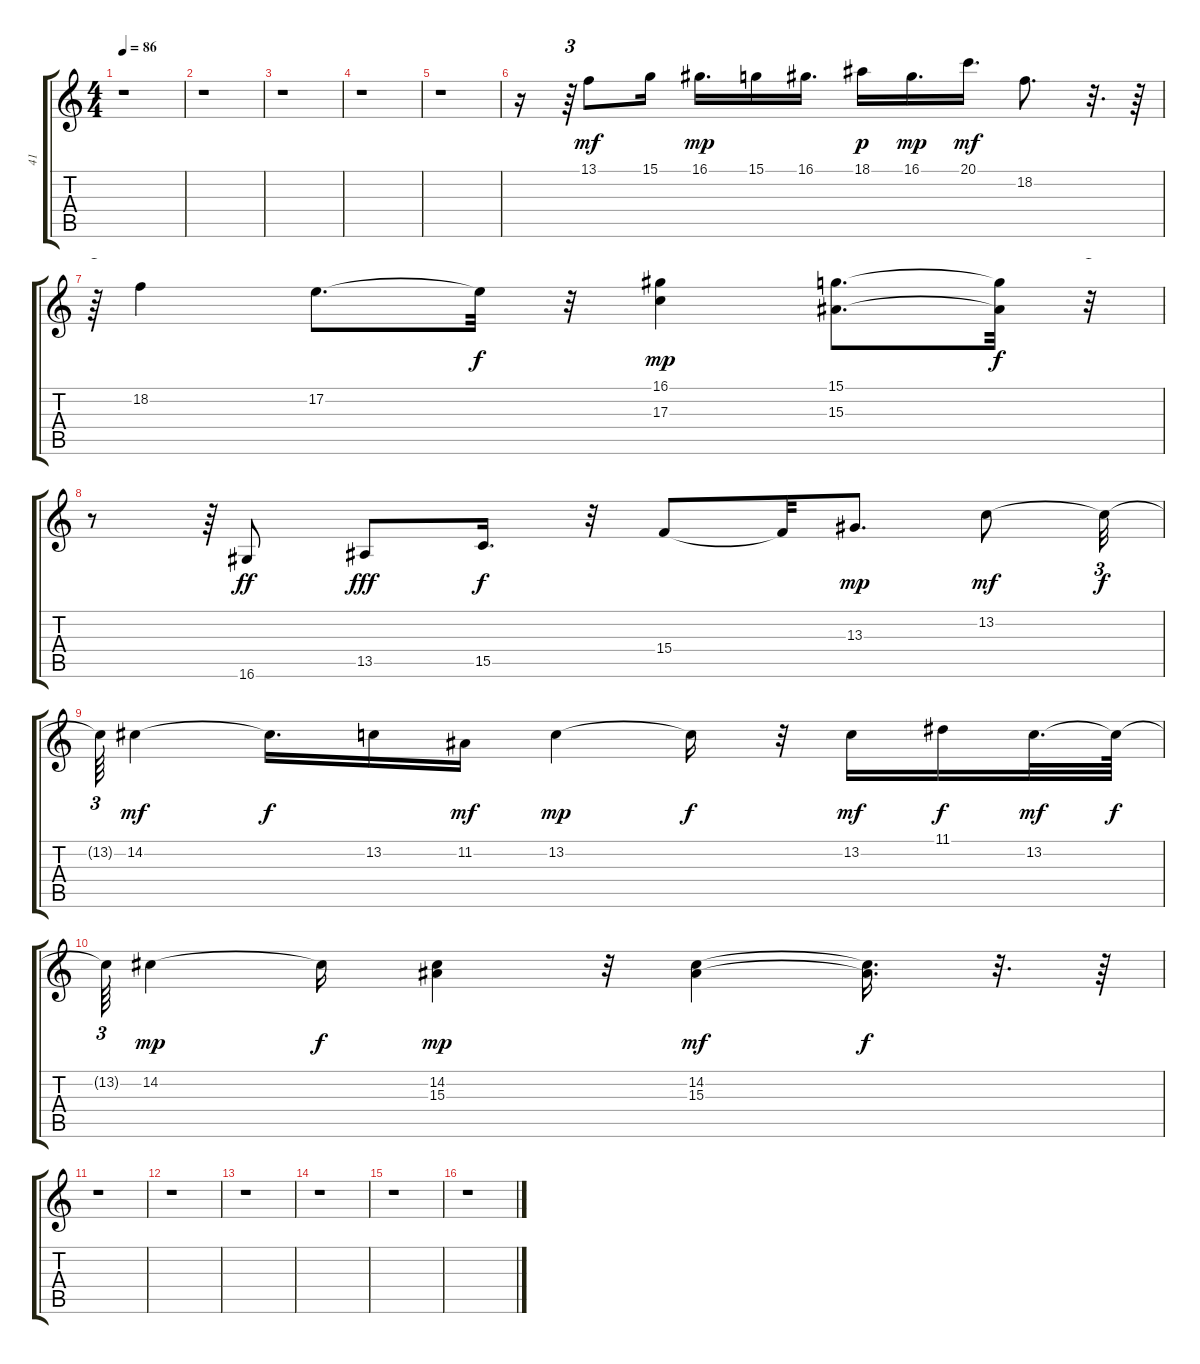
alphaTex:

\track ("41" "41") {instrument violin}
\staff {score tabs}
\tuning (E4 B3 G3 D3 A2 E2) {hide}
\ts (4 4)
\tempo 86
\clef g2
\ks c
r.1{dy mp} |
r.1 |
r.1 |
r.1 |
r.1 |
r.16 r.64{tu (3 2)} 13.1.8{dy mf} 15.1.16 16.1.16{d dy mp} 15.1.16 16.1.16{d} 18.1.16{dy p} 16.1.16{d dy mp} 20.1.16{d dy mf} 18.2.8{d} r.32{d} r.64 |
r.64{tu (3 2)} 18.2.4 17.2.8{d} 17.2{t}.32{dy f} r.32 (16.1 17.3).4{dy mp} (15.1 15.3).8{d} (15.1{t} 15.3{t}).32{dy f} r.32{tu (3 2)} |
r.8 r.64{tu (3 2)} 16.6.8{dy ff} 13.5.8{dy fff} 15.5.16{d dy f} r.32 15.4.8 15.4{t}.32 13.3.8{d dy mp} 13.2.8{dy mf} 13.2{t}.32{tu (3 2) dy f} |
13.2{t}.64{tu (3 2)} 14.2.4{dy mf} 14.2{t}.16{d dy f} 13.2.16 11.2.16{dy mf} 13.2.4{dy mp} 13.2{t}.16{dy f} r.32 13.2.16{dy mf} 11.1.16{dy f} 13.2.32{d dy mf} 13.2{t}.64{dy f} |
13.2{t}.64{tu (3 2)} 14.2.4{dy mp} 14.2{t}.16{dy f} (14.2 15.3).4{dy mp} r.32 (14.2 15.3).4{dy mf} (14.2{t} 15.3{t}).16{d dy f} r.32{d} r.64 |
r.1 |
r.1 |
r.1 |
r.1 |
r.1 |
r.1
